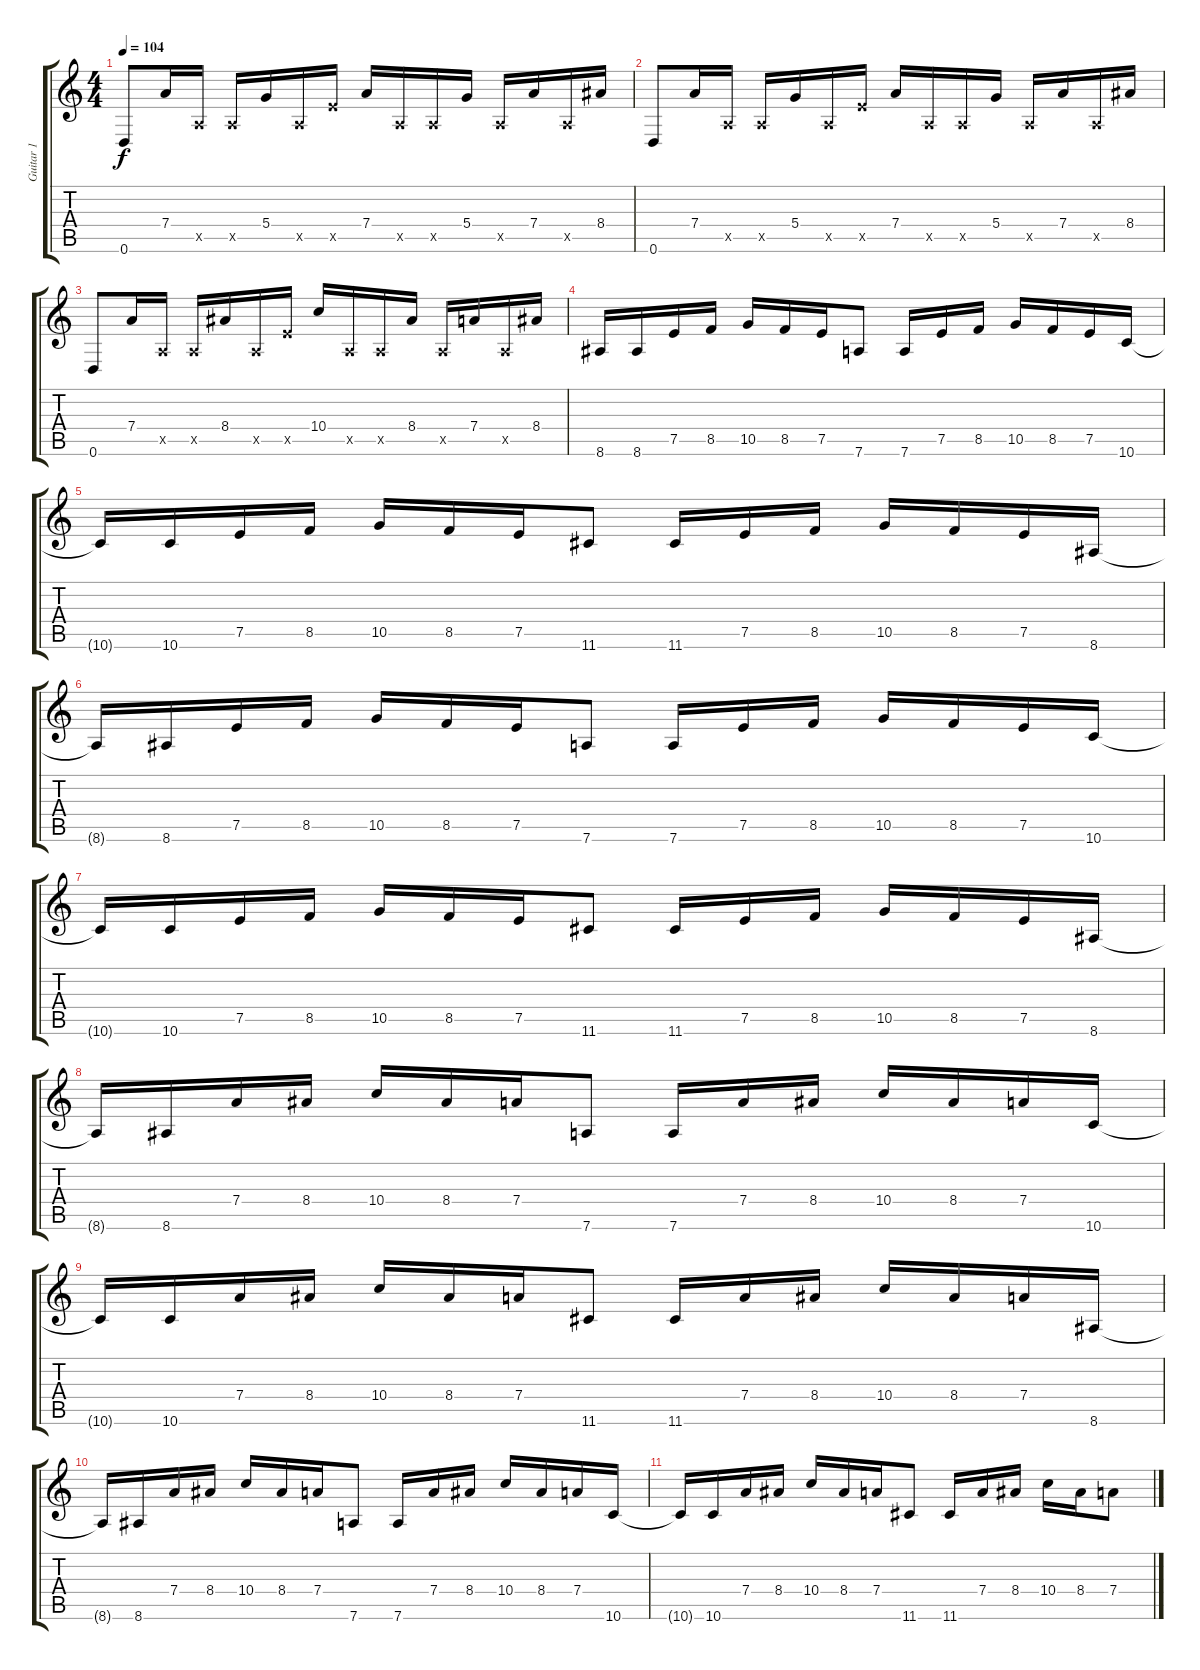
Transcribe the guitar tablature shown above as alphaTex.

\track ("Guitar 1" "Guitar 1") {instrument distortionguitar}
\staff {score tabs}
\tuning (E4 B3 G3 D3 A2 D2) {hide}
\ts (4 4)
\tempo 104
\clef g2
\ks c
0.6.8{dy f} 7.4.16 0.5{x}.16 0.5{x}.16 5.4.16 0.5{x}.16 7.5{x}.16 7.4.16 0.5{x}.16 0.5{x}.16 5.4.16 0.5{x}.16 7.4.16 0.5{x}.16 8.4.16 |
0.6.8 7.4.16 0.5{x}.16 0.5{x}.16 5.4.16 0.5{x}.16 7.5{x}.16 7.4.16 0.5{x}.16 0.5{x}.16 5.4.16 0.5{x}.16 7.4.16 0.5{x}.16 8.4.16 |
0.6.8 7.4.16 0.5{x}.16 0.5{x}.16 8.4.16 0.5{x}.16 7.5{x}.16 10.4.16 0.5{x}.16 0.5{x}.16 8.4.16 0.5{x}.16 7.4.16 0.5{x}.16 8.4.16 |
8.6.16 8.6.16 7.5.16 8.5.16 10.5.16 8.5.16 7.5.16 7.6.8 7.6.16 7.5.16 8.5.16 10.5.16 8.5.16 7.5.16 10.6.16 |
10.6{t}.16 10.6.16 7.5.16 8.5.16 10.5.16 8.5.16 7.5.16 11.6.8 11.6.16 7.5.16 8.5.16 10.5.16 8.5.16 7.5.16 8.6.16 |
8.6{t}.16 8.6.16 7.5.16 8.5.16 10.5.16 8.5.16 7.5.16 7.6.8 7.6.16 7.5.16 8.5.16 10.5.16 8.5.16 7.5.16 10.6.16 |
10.6{t}.16 10.6.16 7.5.16 8.5.16 10.5.16 8.5.16 7.5.16 11.6.8 11.6.16 7.5.16 8.5.16 10.5.16 8.5.16 7.5.16 8.6.16 |
8.6{t}.16 8.6.16 7.4.16 8.4.16 10.4.16 8.4.16 7.4.16 7.6.8 7.6.16 7.4.16 8.4.16 10.4.16 8.4.16 7.4.16 10.6.16 |
10.6{t}.16 10.6.16 7.4.16 8.4.16 10.4.16 8.4.16 7.4.16 11.6.8 11.6.16 7.4.16 8.4.16 10.4.16 8.4.16 7.4.16 8.6.16 |
8.6{t}.16 8.6.16 7.4.16 8.4.16 10.4.16 8.4.16 7.4.16 7.6.8 7.6.16 7.4.16 8.4.16 10.4.16 8.4.16 7.4.16 10.6.16 |
10.6{t}.16 10.6.16 7.4.16 8.4.16 10.4.16 8.4.16 7.4.16 11.6.8 11.6.16 7.4.16 8.4.16 10.4.16 8.4.16 7.4.8
